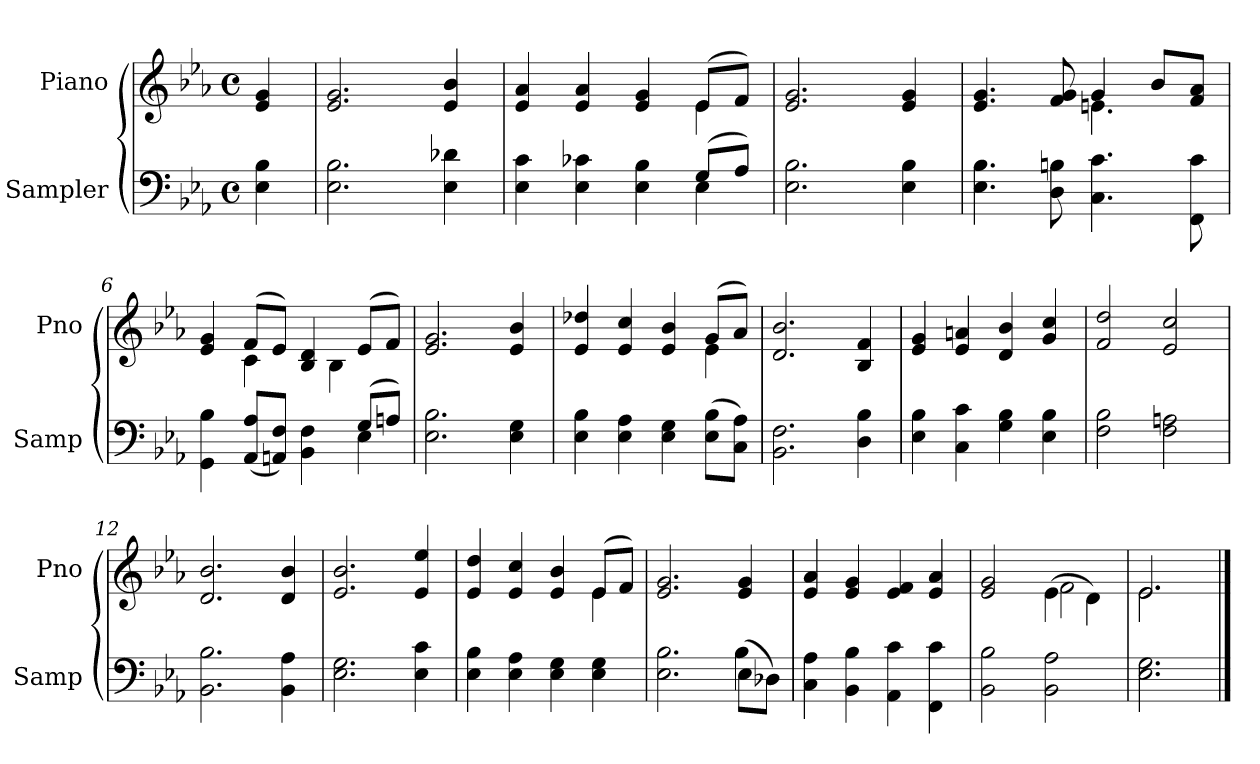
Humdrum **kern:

**kern	**kern
*part2	*part1
*staff2	*staff1
*I"Sampler	*I"Piano
*I'Samp	*I'Pno
*clefF4	*clefG2
*k[b-e-a-]	*k[b-e-a-]
*E-:	*E-:
*M4/4	*M4/4
*met(c)	*met(c)
=1	=1
4E- 4B-	4e- 4g
=2	=2
2.E- 2.B-	2.e- 2.g
4E- 4d-X	4e- 4b-
=3	=3
*^	*^
4E- 4c	2.ryy	4e- 4a-	2.ryy
4E- 4c-X	.	4e- 4a-	.
4E- 4B-	.	4e- 4g	.
(8G/L	4E-	(8e-/L	4e-
8A-/J)	.	8f/J)	.
*v	*v	*	*
*	*v	*v
=4	=4
2.E- 2.B-	2.e- 2.g
4E- 4B-	4e- 4g
=5	=5
*	*^
4.E- 4.B-	4.e- 4.g	2ryy
8D 8Bn	8f 8g	.
4.C 4.c	4g/	4.en
.	8b-/L	.
8FF 8c	8f/ 8a-/J	8ryy
=6	=6	=6
*^	*	*
4GG 4B-	2.ryy	4e- 4g	4ryy
(8AA-/ 8A-/L	.	(8f/L	4c
8AAn/ 8F/J)	.	8e-/J)	.
4BB- 4F	.	4B- 4d	8ryy
.	.	.	4B-
(8G/L	4E-	(8e-/L	.
8An/J)	.	8f/J)	8ryy
*v	*v	*	*
*	*v	*v
=7	=7
2.E- 2.B-	2.e- 2.g
4E- 4G	4e- 4b-
=8	=8
*	*^
4E- 4B-	4e- 4dd-X	2.ryy
4E- 4A-	4e- 4cc	.
4E- 4G	4e- 4b-	.
(8E-\ 8B-\L	(8g/L	4e-
8C\ 8A-\J)	8a-/J)	.
*	*v	*v
=9	=9
2.BB- 2.F	2.d 2.b-
4D 4B-	4B- 4f
=10	=10
4E- 4B-	4e- 4g
4C 4c	4e- 4an
4G 4B-	4d 4b-
4E- 4B-	4g 4cc
=11	=11
2F 2B-	2f 2dd
2F 2An	2e- 2cc
=12	=12
2.BB- 2.B-	2.d 2.b-
4BB- 4A-	4d 4b-
=13	=13
2.E- 2.G	2.e- 2.b-
4E- 4c	4e- 4ee-
=14	=14
*	*^
4E- 4B-	4e- 4dd	2.ryy
4E- 4A-	4e- 4cc	.
4E- 4G	4e- 4b-	.
4E- 4G	(8e-/L	4e-
.	8f/J)	.
*	*v	*v
=15	=15
*^	*
2.E- 2.B-	2.ryy	2.e- 2.g
(8E-\L	4B-	4e- 4g
8D-X\J)	.	.
*v	*v	*
=16	=16
4C 4A-	4e- 4a-
4BB- 4B-	4e- 4g
4AA- 4c	4e- 4f
4FF 4c	4e- 4a-
=17	=17
*	*^
2BB- 2B-	2e- 2g	2ryy
2BB- 2A-	(4e-\	2f
.	4d\)	.
=18	=18	=18
2.E- 2.G	2.e-/	2.e-
*	*v	*v
==	==
*-	*-
